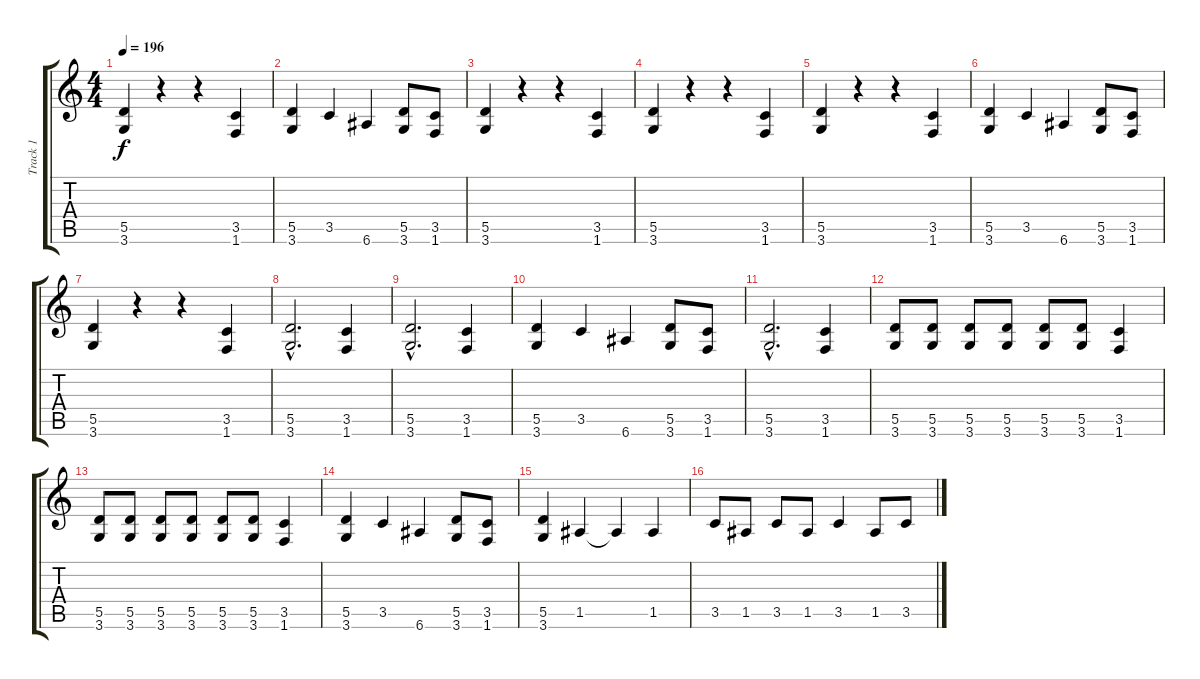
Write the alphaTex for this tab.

\track ("Track 1" "Track 1") {instrument electricguitarclean}
\staff {score tabs}
\tuning (E4 B3 G3 D3 A2 E2) {hide}
\ts (4 4)
\tempo 196
\clef g2
\ks c
(5.5 3.6).4{dy f} r.4 r.4 (3.5 1.6).4 |
(5.5 3.6).4 3.5.4 6.6.4 (5.5 3.6).8 (3.5 1.6).8 |
(5.5 3.6).4 r.4 r.4 (3.5 1.6).4 |
(5.5 3.6).4 r.4 r.4 (3.5 1.6).4 |
(5.5 3.6).4 r.4 r.4 (3.5 1.6).4 |
(5.5 3.6).4 3.5.4 6.6.4 (5.5 3.6).8 (3.5 1.6).8 |
(5.5 3.6).4 r.4 r.4 (3.5 1.6).4 |
(5.5{hac} 3.6{hac}).2{d} (3.5 1.6).4 |
(5.5{hac} 3.6{hac}).2{d} (3.5 1.6).4 |
(5.5 3.6).4 3.5.4 6.6.4 (5.5 3.6).8 (3.5 1.6).8 |
(5.5{hac} 3.6{hac}).2{d} (3.5 1.6).4 |
(5.5 3.6).8 (5.5 3.6).8 (5.5 3.6).8 (5.5 3.6).8 (5.5 3.6).8 (5.5 3.6).8 (3.5 1.6).4 |
(5.5 3.6).8 (5.5 3.6).8 (5.5 3.6).8 (5.5 3.6).8 (5.5 3.6).8 (5.5 3.6).8 (3.5 1.6).4 |
(5.5 3.6).4 3.5.4 6.6.4 (5.5 3.6).8 (3.5 1.6).8 |
(5.5 3.6).4 1.5.4 1.5{t}.4 1.5.4 |
3.5.8 1.5.8 3.5.8 1.5.8 3.5.4 1.5.8 3.5.8
